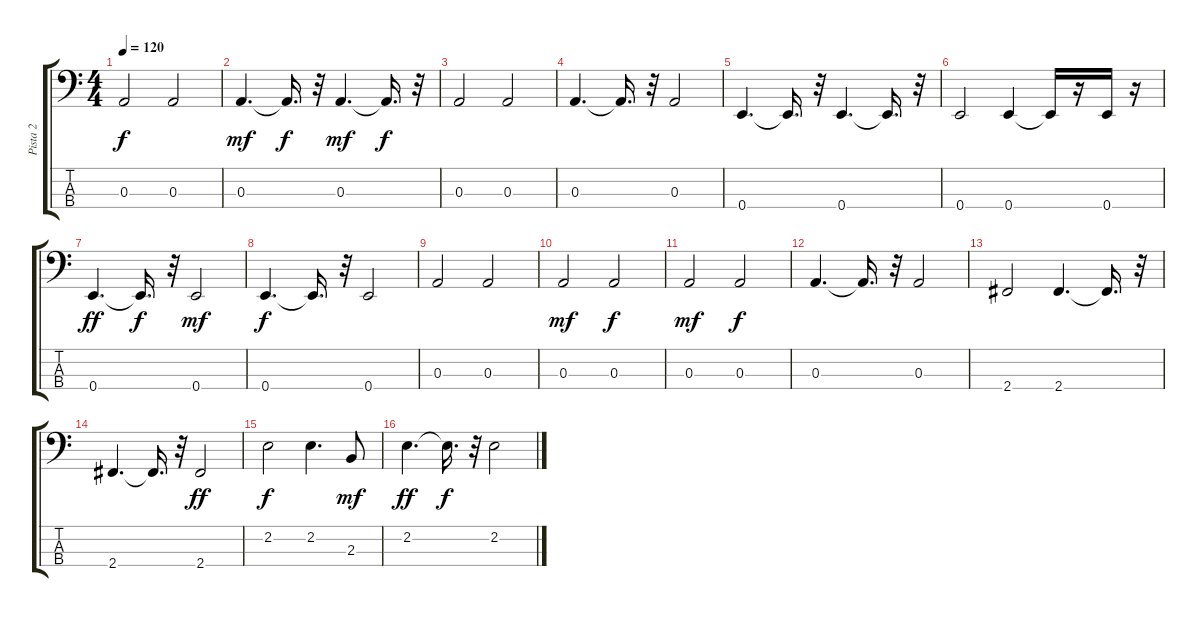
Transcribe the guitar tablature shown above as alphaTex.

\track ("Pista 2" "Pista 2") {instrument fretlessbass}
\staff {score tabs}
\tuning (G2 D2 A1 E1) {hide}
\ts (4 4)
\tempo 120
\clef f4
\ks c
0.3.2{dy f} 0.3.2 |
0.3.4{d dy mf} 0.3{t}.16{d dy f} r.32 0.3.4{d dy mf} 0.3{t}.16{d dy f} r.32 |
0.3.2 0.3.2 |
0.3.4{d} 0.3{t}.16{d} r.32 0.3.2 |
0.4.4{d} 0.4{t}.16{d} r.32 0.4.4{d} 0.4{t}.16{d} r.32 |
0.4.2 0.4.4 0.4{t}.16 r.16 0.4.16 r.16 |
0.4.4{d dy ff} 0.4{t}.16{d dy f} r.32 0.4.2{dy mf} |
0.4.4{d dy f} 0.4{t}.16{d} r.32 0.4.2 |
0.3.2 0.3.2 |
0.3.2{dy mf} 0.3.2{dy f} |
0.3.2{dy mf} 0.3.2{dy f} |
0.3.4{d} 0.3{t}.16{d} r.32 0.3.2 |
2.4.2 2.4.4{d} 2.4{t}.16{d} r.32 |
2.4.4{d} 2.4{t}.16{d} r.32 2.4.2{dy ff} |
2.2.2{dy f} 2.2.4{d} 2.3.8{dy mf} |
2.2.4{d dy ff} 2.2{t}.16{d dy f} r.32 2.2.2
